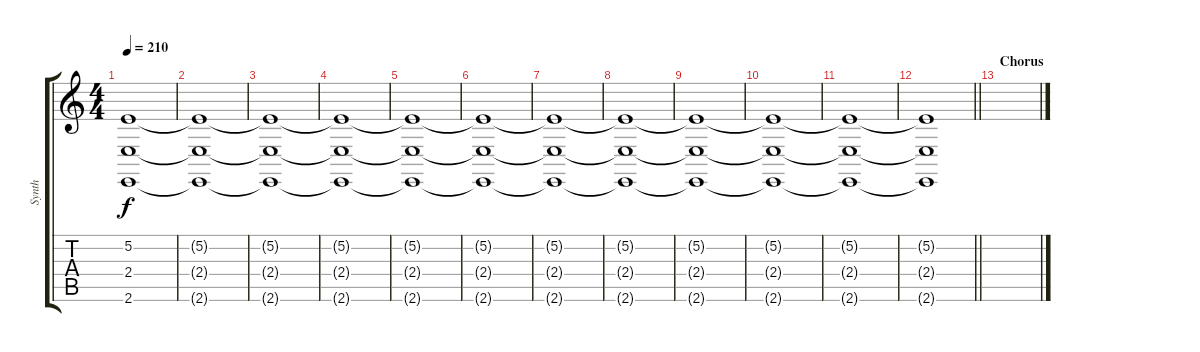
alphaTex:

\track ("Synth" "Synth") {instrument synthvoice}
\staff {score tabs}
\tuning (E4 B3 G3 D3 A2 D2) {hide}
\ts (4 4)
\tempo 210
\clef g2
\ks c
(5.2{t} 2.4{t} 2.6{t}).1{dy f} |
(5.2{t} 2.4{t} 2.6{t}).1 |
(5.2{t} 2.4{t} 2.6{t}).1 |
(5.2{t} 2.4{t} 2.6{t}).1 |
(5.2{t} 2.4{t} 2.6{t}).1 |
(5.2{t} 2.4{t} 2.6{t}).1 |
(5.2{t} 2.4{t} 2.6{t}).1 |
(5.2{t} 2.4{t} 2.6{t}).1 |
(5.2{t} 2.4{t} 2.6{t}).1 |
(5.2{t} 2.4{t} 2.6{t}).1 |
(5.2{t} 2.4{t} 2.6{t}).1 |
\barLineRight lightlight
(5.2{t} 2.4{t} 2.6{t}).1 |
\section ("" "Chorus")
